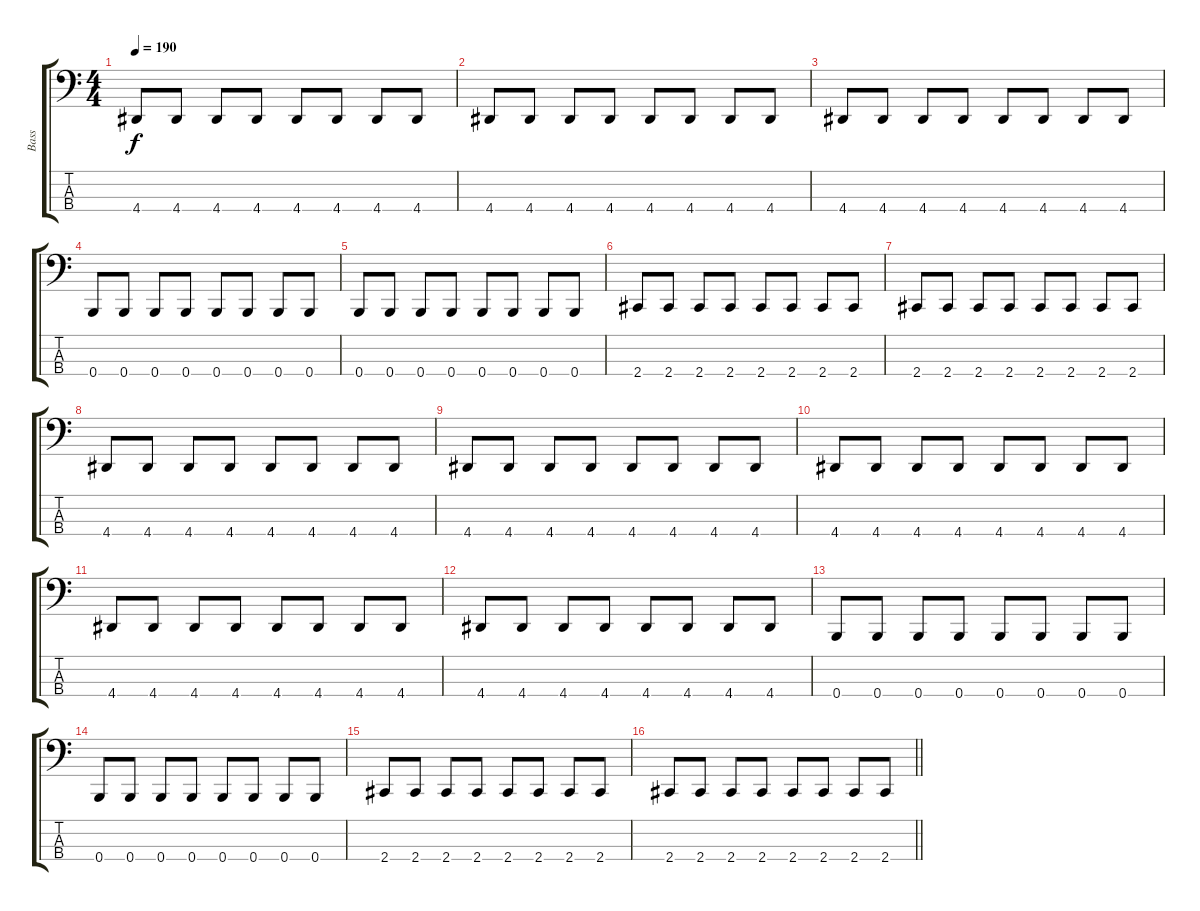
\track ("Bass" "Bass") {instrument electricbassfinger}
\staff {score tabs}
\tuning (E2 B1 Gb1 B0) {hide}
\ts (4 4)
\tempo 190
\clef f4
\ks c
4.4.8{dy f} 4.4.8 4.4.8 4.4.8 4.4.8 4.4.8 4.4.8 4.4.8 |
4.4.8 4.4.8 4.4.8 4.4.8 4.4.8 4.4.8 4.4.8 4.4.8 |
4.4.8 4.4.8 4.4.8 4.4.8 4.4.8 4.4.8 4.4.8 4.4.8 |
0.4.8 0.4.8 0.4.8 0.4.8 0.4.8 0.4.8 0.4.8 0.4.8 |
0.4.8 0.4.8 0.4.8 0.4.8 0.4.8 0.4.8 0.4.8 0.4.8 |
2.4.8 2.4.8 2.4.8 2.4.8 2.4.8 2.4.8 2.4.8 2.4.8 |
2.4.8 2.4.8 2.4.8 2.4.8 2.4.8 2.4.8 2.4.8 2.4.8 |
4.4.8 4.4.8 4.4.8 4.4.8 4.4.8 4.4.8 4.4.8 4.4.8 |
4.4.8 4.4.8 4.4.8 4.4.8 4.4.8 4.4.8 4.4.8 4.4.8 |
4.4.8 4.4.8 4.4.8 4.4.8 4.4.8 4.4.8 4.4.8 4.4.8 |
4.4.8 4.4.8 4.4.8 4.4.8 4.4.8 4.4.8 4.4.8 4.4.8 |
4.4.8 4.4.8 4.4.8 4.4.8 4.4.8 4.4.8 4.4.8 4.4.8 |
0.4.8 0.4.8 0.4.8 0.4.8 0.4.8 0.4.8 0.4.8 0.4.8 |
0.4.8 0.4.8 0.4.8 0.4.8 0.4.8 0.4.8 0.4.8 0.4.8 |
2.4.8 2.4.8 2.4.8 2.4.8 2.4.8 2.4.8 2.4.8 2.4.8 |
\barLineRight lightlight
2.4.8 2.4.8 2.4.8 2.4.8 2.4.8 2.4.8 2.4.8 2.4.8
